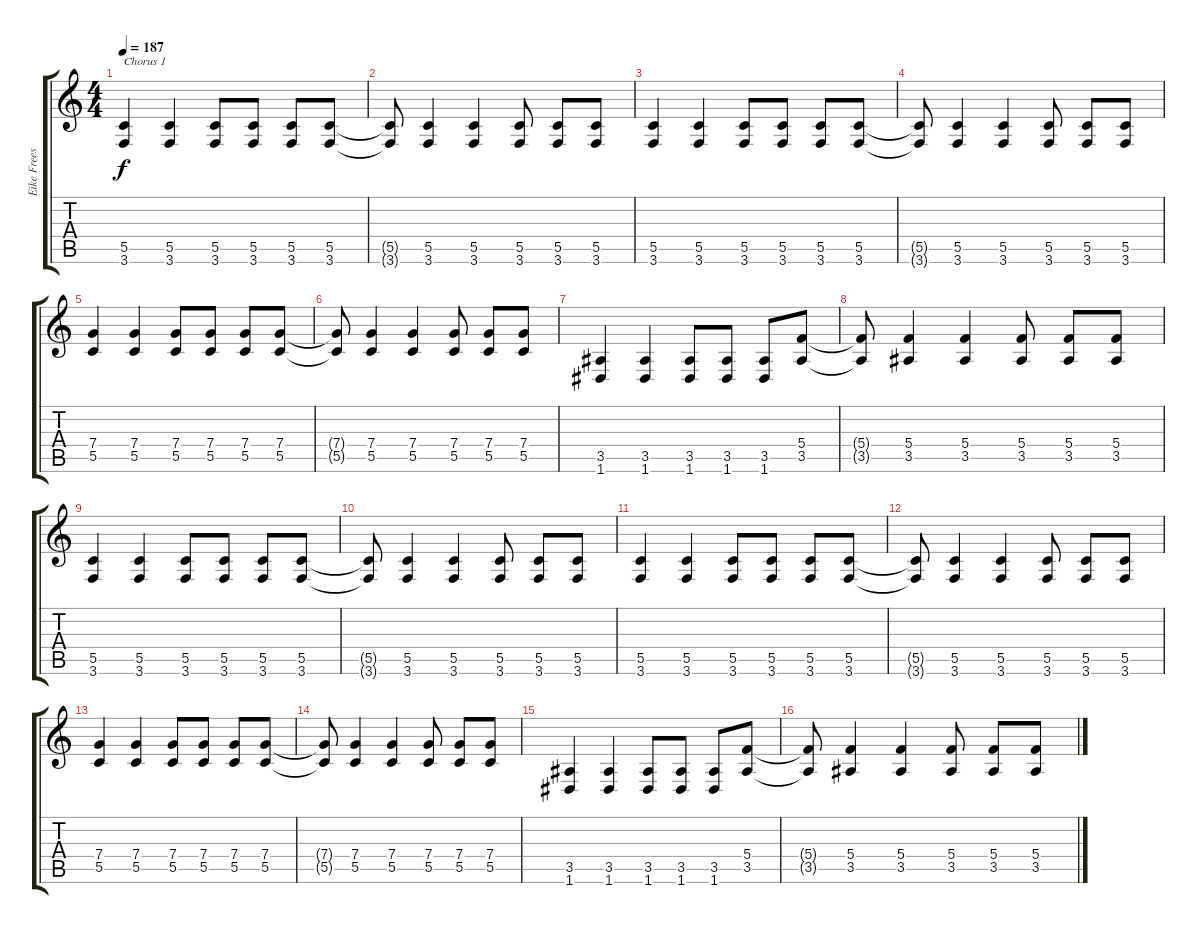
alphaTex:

\track ("Eike Freese - Rythm" "Eike Frees") {instrument distortionguitar}
\staff {score tabs}
\tuning (D4 A3 F3 C3 G2 D2) {hide}
\ts (4 4)
\tempo 187
\clef g2
\ks c
(5.5 3.6).4{txt "Chorus 1" dy f} (5.5 3.6).4 (5.5 3.6).8 (5.5 3.6).8 (5.5 3.6).8 (5.5 3.6).8 |
(5.5{t} 3.6{t}).8 (5.5 3.6).4 (5.5 3.6).4 (5.5 3.6).8 (5.5 3.6).8 (5.5 3.6).8 |
(5.5 3.6).4 (5.5 3.6).4 (5.5 3.6).8 (5.5 3.6).8 (5.5 3.6).8 (5.5 3.6).8 |
(5.5{t} 3.6{t}).8 (5.5 3.6).4 (5.5 3.6).4 (5.5 3.6).8 (5.5 3.6).8 (5.5 3.6).8 |
(7.4 5.5).4 (7.4 5.5).4 (7.4 5.5).8 (7.4 5.5).8 (7.4 5.5).8 (7.4 5.5).8 |
(7.4{t} 5.5{t}).8 (7.4 5.5).4 (7.4 5.5).4 (7.4 5.5).8 (7.4 5.5).8 (7.4 5.5).8 |
(3.5 1.6).4 (3.5 1.6).4 (3.5 1.6).8 (3.5 1.6).8 (3.5 1.6).8 (5.4 3.5).8 |
(5.4{t} 3.5{t}).8 (5.4 3.5).4 (5.4 3.5).4 (5.4 3.5).8 (5.4 3.5).8 (5.4 3.5).8 |
(5.5 3.6).4 (5.5 3.6).4 (5.5 3.6).8 (5.5 3.6).8 (5.5 3.6).8 (5.5 3.6).8 |
(5.5{t} 3.6{t}).8 (5.5 3.6).4 (5.5 3.6).4 (5.5 3.6).8 (5.5 3.6).8 (5.5 3.6).8 |
(5.5 3.6).4 (5.5 3.6).4 (5.5 3.6).8 (5.5 3.6).8 (5.5 3.6).8 (5.5 3.6).8 |
(5.5{t} 3.6{t}).8 (5.5 3.6).4 (5.5 3.6).4 (5.5 3.6).8 (5.5 3.6).8 (5.5 3.6).8 |
(7.4 5.5).4 (7.4 5.5).4 (7.4 5.5).8 (7.4 5.5).8 (7.4 5.5).8 (7.4 5.5).8 |
(7.4{t} 5.5{t}).8 (7.4 5.5).4 (7.4 5.5).4 (7.4 5.5).8 (7.4 5.5).8 (7.4 5.5).8 |
(3.5 1.6).4 (3.5 1.6).4 (3.5 1.6).8 (3.5 1.6).8 (3.5 1.6).8 (5.4 3.5).8 |
(5.4{t} 3.5{t}).8 (5.4 3.5).4 (5.4 3.5).4 (5.4 3.5).8 (5.4 3.5).8 (5.4 3.5).8
